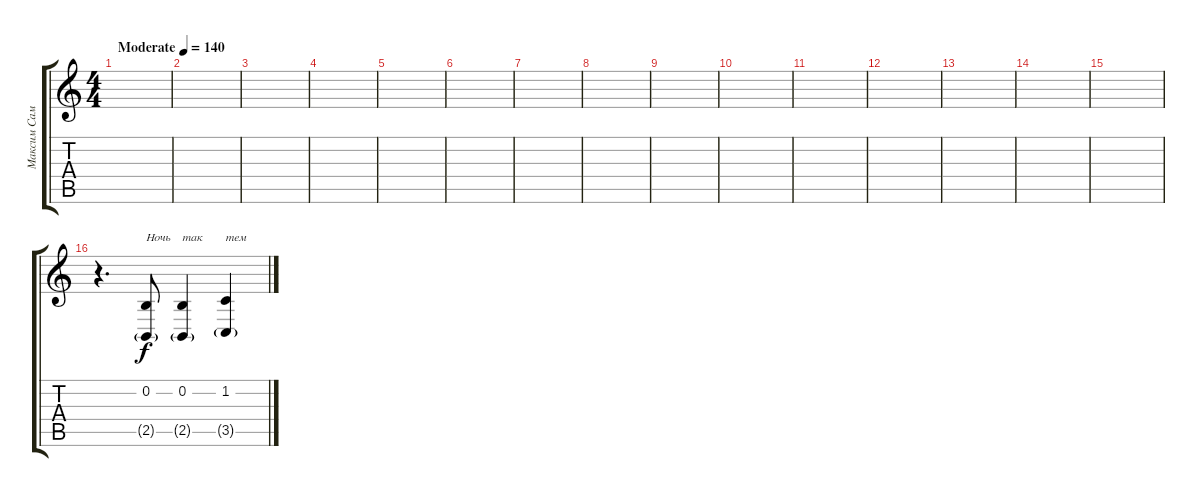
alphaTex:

\track ("Максим Самосват" "Максим Сам") {instrument bassoon}
\staff {score tabs}
\tuning (E4 B3 G3 D3 A2 E2) {hide}
\ts (4 4)
\tempo (140 "Moderate")
\clef g2
\ks c
|
|
|
|
|
|
|
|
|
|
|
|
|
|
|
r.4{d} (0.2 2.5{g}).8{txt "Ночь"} (0.2 2.5{g}).4{txt "так"} (1.2 3.5{g}).4{txt "тем"}
